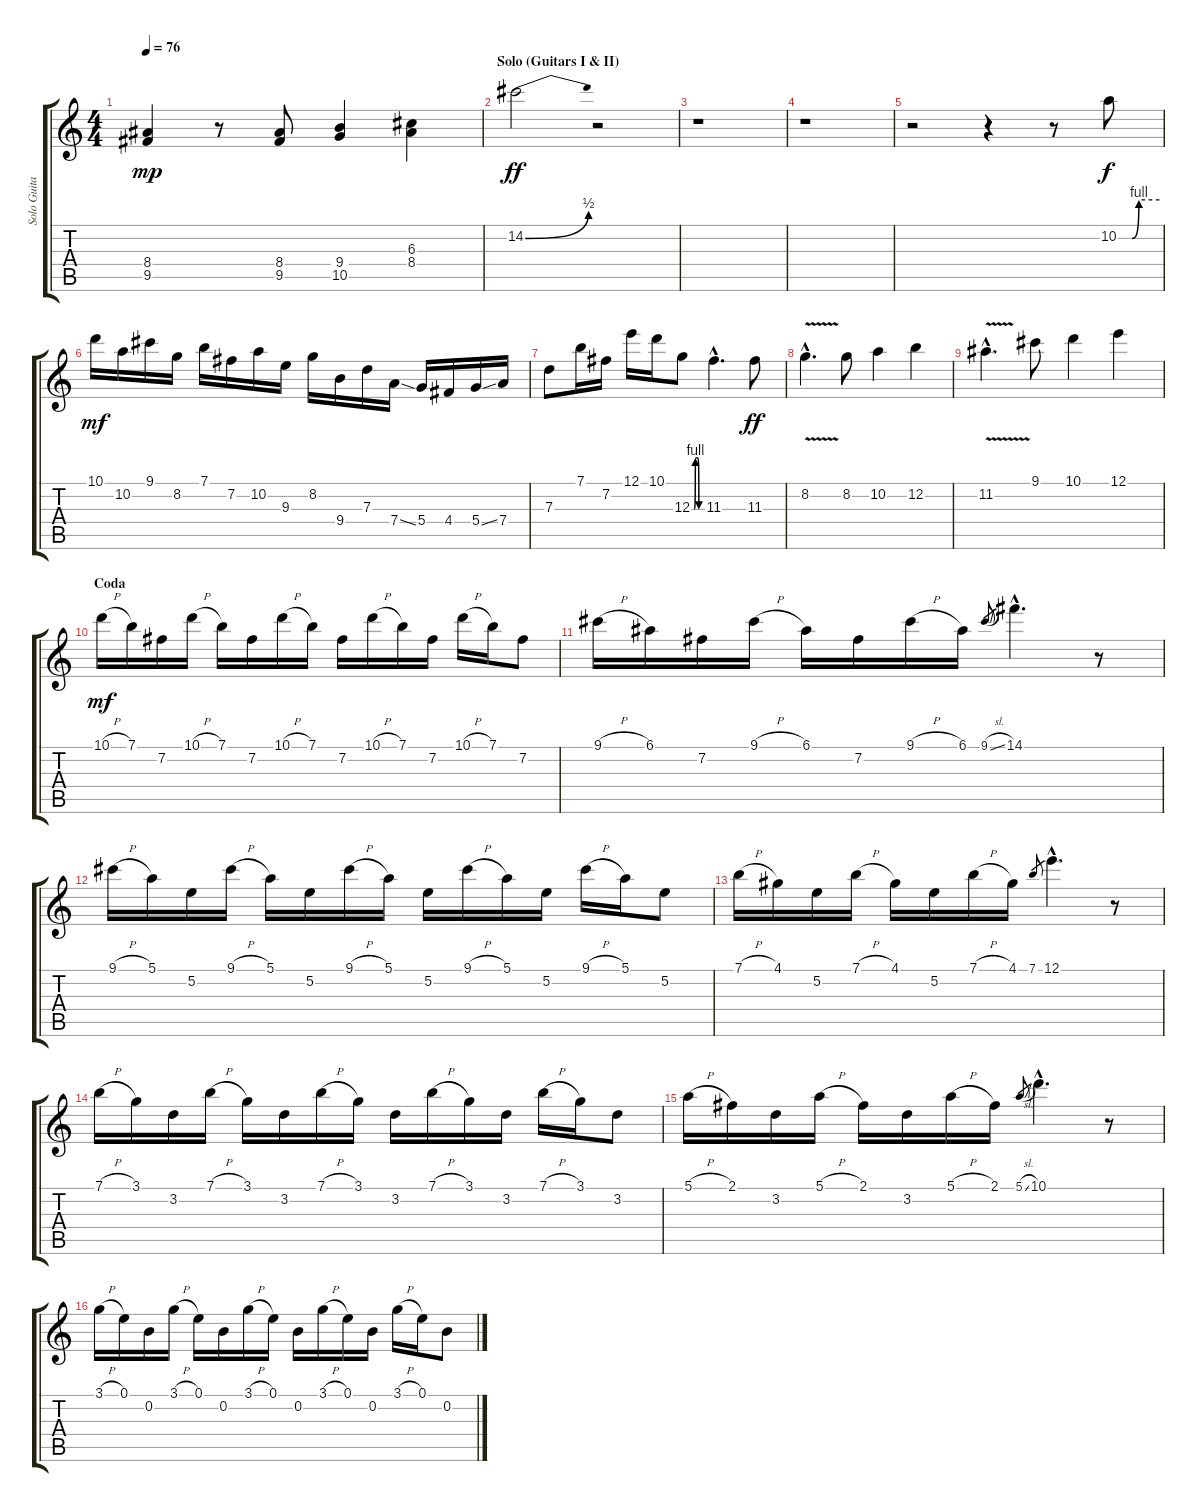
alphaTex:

\track ("Solo Guitar 2" "Solo Guita") {instrument overdrivenguitar}
\staff {score tabs}
\tuning (E4 B3 G3 D3 A2 E2) {hide}
\ts (4 4)
\tempo 76
\clef g2
\ks c
(8.4 9.5).4{dy mp} r.8 (8.4 9.5).8 (9.4 10.5).4 (6.3 8.4).4 |
\section ("" "Solo (Guitars I & II)")
14.2{be (bend 0 0 60 2)}.2{dy ff} r.2 |
r.1 |
r.1 |
r.2{instrument overdrivenguitar} r.4 r.8 10.2{be (custom 0 0 20 0 30 4 60 4)}.8{dy f} |
10.1.16{dy mf} 10.2.16 9.1.16 8.2.16 7.1.16 7.2.16 10.2.16 9.3.16 8.2.16 9.4.16 7.3.16 7.4{ss}.16 5.4.16 4.4.16 5.4{ss}.16 7.4.16 |
7.3.8 7.1.16 7.2.16 12.1.16 10.1.16 12.3{be (custom 0 0 15 0 20 4 35 4 40 0 60 0)}.8 11.3{hac}.4{d} 11.3.8{dy ff} |
8.2{v hac}.4{d} 8.2.8 10.2.4 12.2.4 |
11.2{v hac}.4{d} 9.1.8 10.1.4 12.1.4 |
\section ("" "Coda")
10.1{h}.16{dy mf} 7.1.16 7.2.16 10.1{h}.16 7.1.16 7.2.16 10.1{h}.16 7.1.16 7.2.16 10.1{h}.16 7.1.16 7.2.16 10.1{h}.16 7.1.16 7.2.8 |
9.1{h}.16 6.1.16 7.2.16 9.1{h}.16 6.1.16 7.2.16 9.1{h}.16 6.1.16 9.1{sl}.8{gr} 14.1{hac}.4{d} r.8 |
9.1{h}.16 5.1.16 5.2.16 9.1{h}.16 5.1.16 5.2.16 9.1{h}.16 5.1.16 5.2.16 9.1{h}.16 5.1.16 5.2.16 9.1{h}.16 5.1.16 5.2.8 |
7.1{h}.16 4.1.16 5.2.16 7.1{h}.16 4.1.16 5.2.16 7.1{h}.16 4.1.16 7.1.8{gr} 12.1{hac}.4{d} r.8 |
7.1{h}.16 3.1.16 3.2.16 7.1{h}.16 3.1.16 3.2.16 7.1{h}.16 3.1.16 3.2.16 7.1{h}.16 3.1.16 3.2.16 7.1{h}.16 3.1.16 3.2.8 |
5.1{h}.16 2.1.16 3.2.16 5.1{h}.16 2.1.16 3.2.16 5.1{h}.16 2.1.16 5.1{sl}.8{gr} 10.1{hac}.4{d} r.8 |
3.1{h}.16 0.1.16 0.2.16 3.1{h}.16 0.1.16 0.2.16 3.1{h}.16 0.1.16 0.2.16 3.1{h}.16 0.1.16 0.2.16 3.1{h}.16 0.1.16 0.2.8
